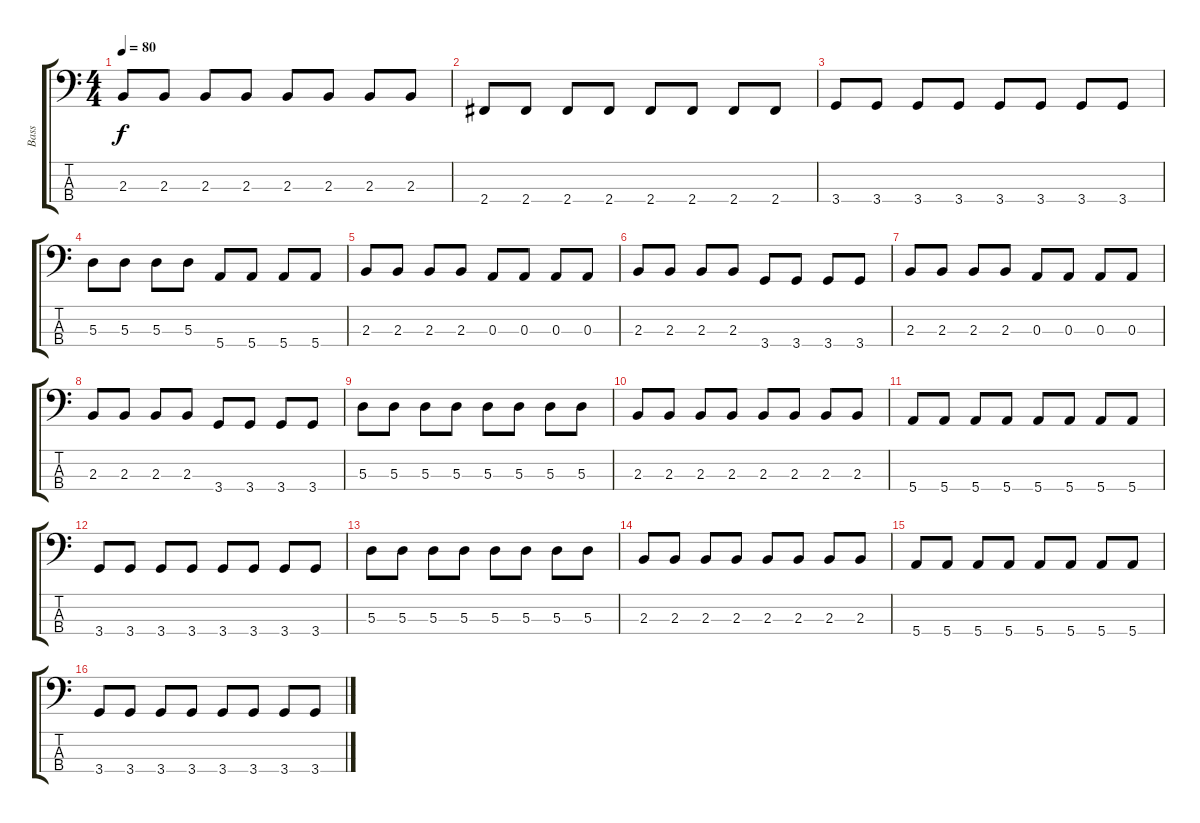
\track ("Bass" "Bass") {instrument electricbassfinger}
\staff {score tabs}
\tuning (G2 D2 A1 E1) {hide}
\ts (4 4)
\tempo 80
\clef f4
\ks c
2.3.8{dy f} 2.3.8 2.3.8 2.3.8 2.3.8 2.3.8 2.3.8 2.3.8 |
2.4.8 2.4.8 2.4.8 2.4.8 2.4.8 2.4.8 2.4.8 2.4.8 |
3.4.8 3.4.8 3.4.8 3.4.8 3.4.8 3.4.8 3.4.8 3.4.8 |
5.3.8 5.3.8 5.3.8 5.3.8 5.4.8 5.4.8 5.4.8 5.4.8 |
2.3.8 2.3.8 2.3.8 2.3.8 0.3.8 0.3.8 0.3.8 0.3.8 |
2.3.8 2.3.8 2.3.8 2.3.8 3.4.8 3.4.8 3.4.8 3.4.8 |
2.3.8 2.3.8 2.3.8 2.3.8 0.3.8 0.3.8 0.3.8 0.3.8 |
2.3.8 2.3.8 2.3.8 2.3.8 3.4.8 3.4.8 3.4.8 3.4.8 |
5.3.8 5.3.8 5.3.8 5.3.8 5.3.8 5.3.8 5.3.8 5.3.8 |
2.3.8 2.3.8 2.3.8 2.3.8 2.3.8 2.3.8 2.3.8 2.3.8 |
5.4.8 5.4.8 5.4.8 5.4.8 5.4.8 5.4.8 5.4.8 5.4.8 |
3.4.8 3.4.8 3.4.8 3.4.8 3.4.8 3.4.8 3.4.8 3.4.8 |
5.3.8 5.3.8 5.3.8 5.3.8 5.3.8 5.3.8 5.3.8 5.3.8 |
2.3.8 2.3.8 2.3.8 2.3.8 2.3.8 2.3.8 2.3.8 2.3.8 |
5.4.8 5.4.8 5.4.8 5.4.8 5.4.8 5.4.8 5.4.8 5.4.8 |
3.4.8 3.4.8 3.4.8 3.4.8 3.4.8 3.4.8 3.4.8 3.4.8
